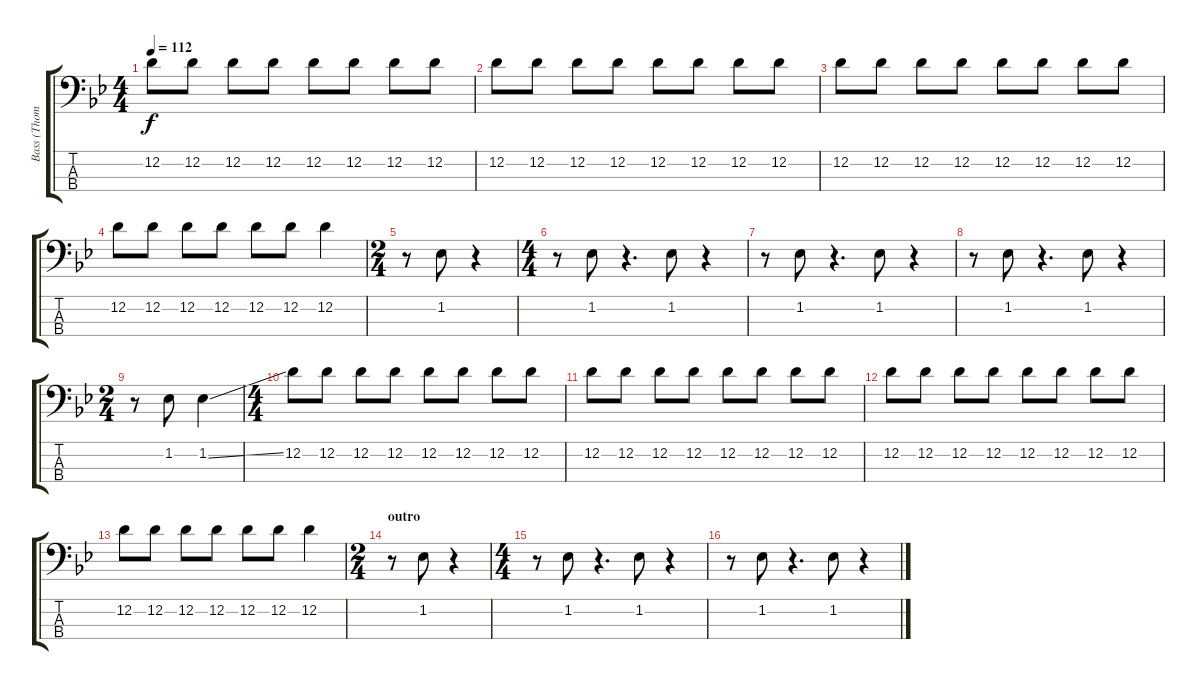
\track ("Bass (Thompson)" "Bass (Thom") {instrument electricbassfinger}
\staff {score tabs}
\tuning (G2 D2 A1 E1) {hide}
\ts (4 4)
\tempo 112
\clef f4
\ks bb
12.2.8{dy f} 12.2.8 12.2.8 12.2.8 12.2.8 12.2.8 12.2.8 12.2.8 |
12.2.8 12.2.8 12.2.8 12.2.8 12.2.8 12.2.8 12.2.8 12.2.8 |
12.2.8 12.2.8 12.2.8 12.2.8 12.2.8 12.2.8 12.2.8 12.2.8 |
12.2.8 12.2.8 12.2.8 12.2.8 12.2.8 12.2.8 12.2.4 |
\ts (2 4)
r.8 1.2.8 r.4 |
\ts (4 4)
r.8 1.2.8 r.4{d} 1.2.8 r.4 |
r.8 1.2.8 r.4{d} 1.2.8 r.4 |
r.8 1.2.8 r.4{d} 1.2.8 r.4 |
\ts (2 4)
r.8 1.2.8 1.2{ss}.4 |
\ts (4 4)
12.2.8 12.2.8 12.2.8 12.2.8 12.2.8 12.2.8 12.2.8 12.2.8 |
12.2.8 12.2.8 12.2.8 12.2.8 12.2.8 12.2.8 12.2.8 12.2.8 |
12.2.8 12.2.8 12.2.8 12.2.8 12.2.8 12.2.8 12.2.8 12.2.8 |
12.2.8 12.2.8 12.2.8 12.2.8 12.2.8 12.2.8 12.2.4 |
\ts (2 4)
\section ("" "outro")
r.8 1.2.8 r.4 |
\ts (4 4)
r.8 1.2.8 r.4{d} 1.2.8 r.4 |
r.8 1.2.8 r.4{d} 1.2.8 r.4
